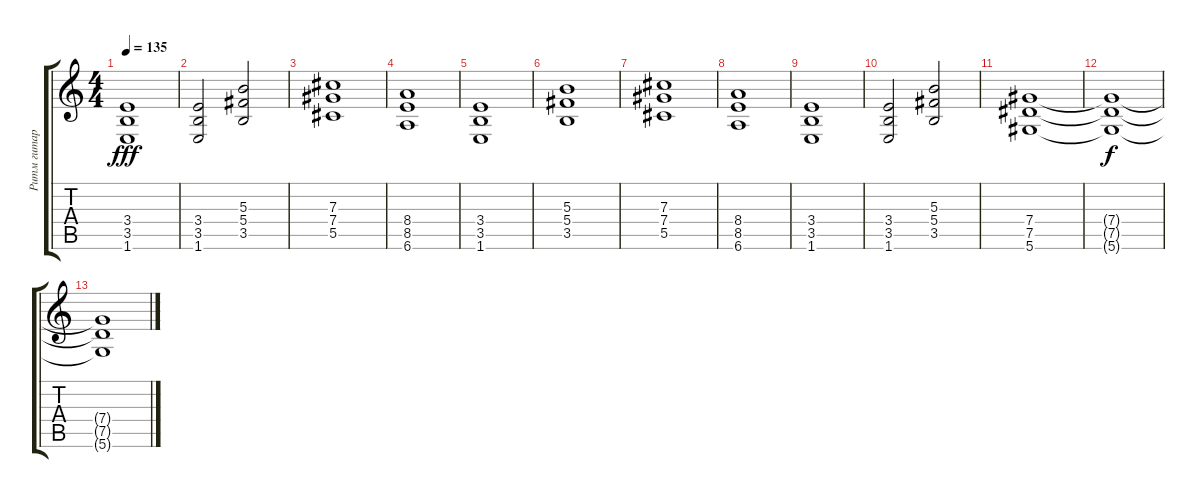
\track ("Ритм гитара" "Ритм гитар") {instrument distortionguitar}
\staff {score tabs}
\tuning (Eb4 Bb3 Gb3 Db3 Ab2 Eb2) {hide}
\ts (4 4)
\tempo 135
\clef g2
\ks c
(3.4 3.5 1.6).1{dy fff} |
(3.4 3.5 1.6).2 (5.3 5.4 3.5).2 |
(7.3 7.4 5.5).1 |
(8.4 8.5 6.6).1 |
(3.4 3.5 1.6).1 |
(5.3 5.4 3.5).1 |
(7.3 7.4 5.5).1 |
(8.4 8.5 6.6).1 |
(3.4 3.5 1.6).1 |
(3.4 3.5 1.6).2 (5.3 5.4 3.5).2 |
(7.4 7.5 5.6).1{volume 0} |
(7.4{t} 7.5{t} 5.6{t}).1{dy f} |
(7.4{t} 7.5{t} 5.6{t}).1
